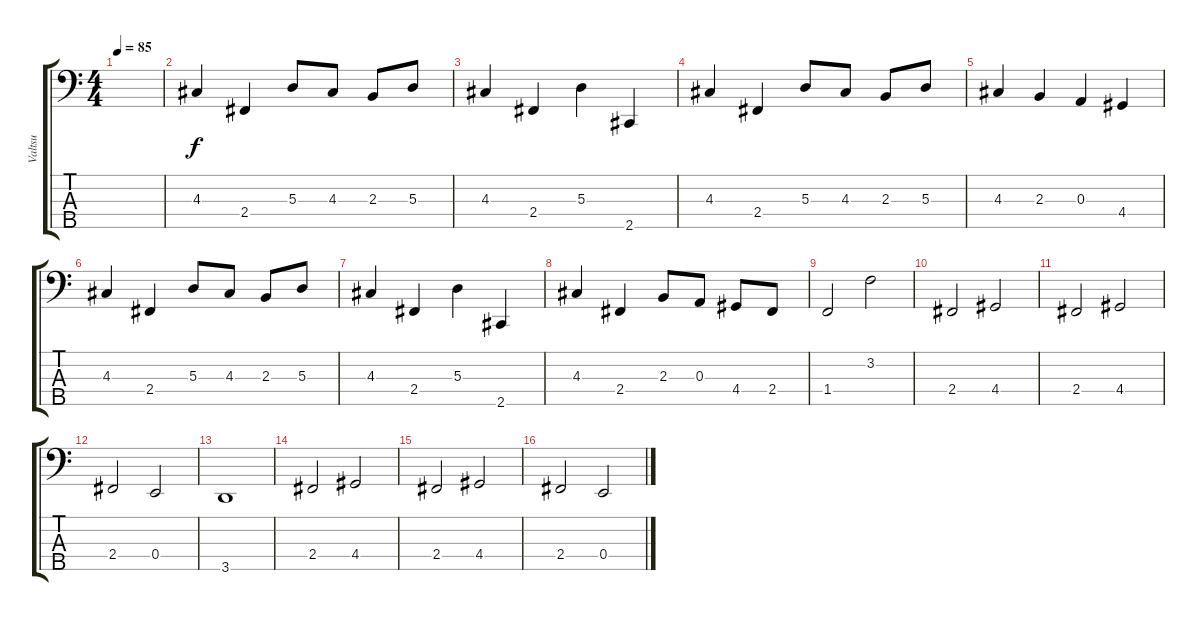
\track ("Valtsu" "Valtsu") {instrument electricbasspick}
\staff {score tabs}
\tuning (G2 D2 A1 E1 B0) {hide}
\ts (4 4)
\tempo 85
\clef f4
\ks c
|
4.3.4 2.4.4 5.3.8 4.3.8 2.3.8 5.3.8 |
4.3.4 2.4.4 5.3.4 2.5.4 |
4.3.4 2.4.4 5.3.8 4.3.8 2.3.8 5.3.8 |
4.3.4 2.3.4 0.3.4 4.4.4 |
4.3.4 2.4.4 5.3.8 4.3.8 2.3.8 5.3.8 |
4.3.4 2.4.4 5.3.4 2.5.4 |
4.3.4 2.4.4 2.3.8 0.3.8 4.4.8 2.4.8 |
1.4.2 3.2.2 |
2.4.2 4.4.2 |
2.4.2 4.4.2 |
2.4.2 0.4.2 |
3.5.1 |
2.4.2 4.4.2 |
2.4.2 4.4.2 |
2.4.2 0.4.2
